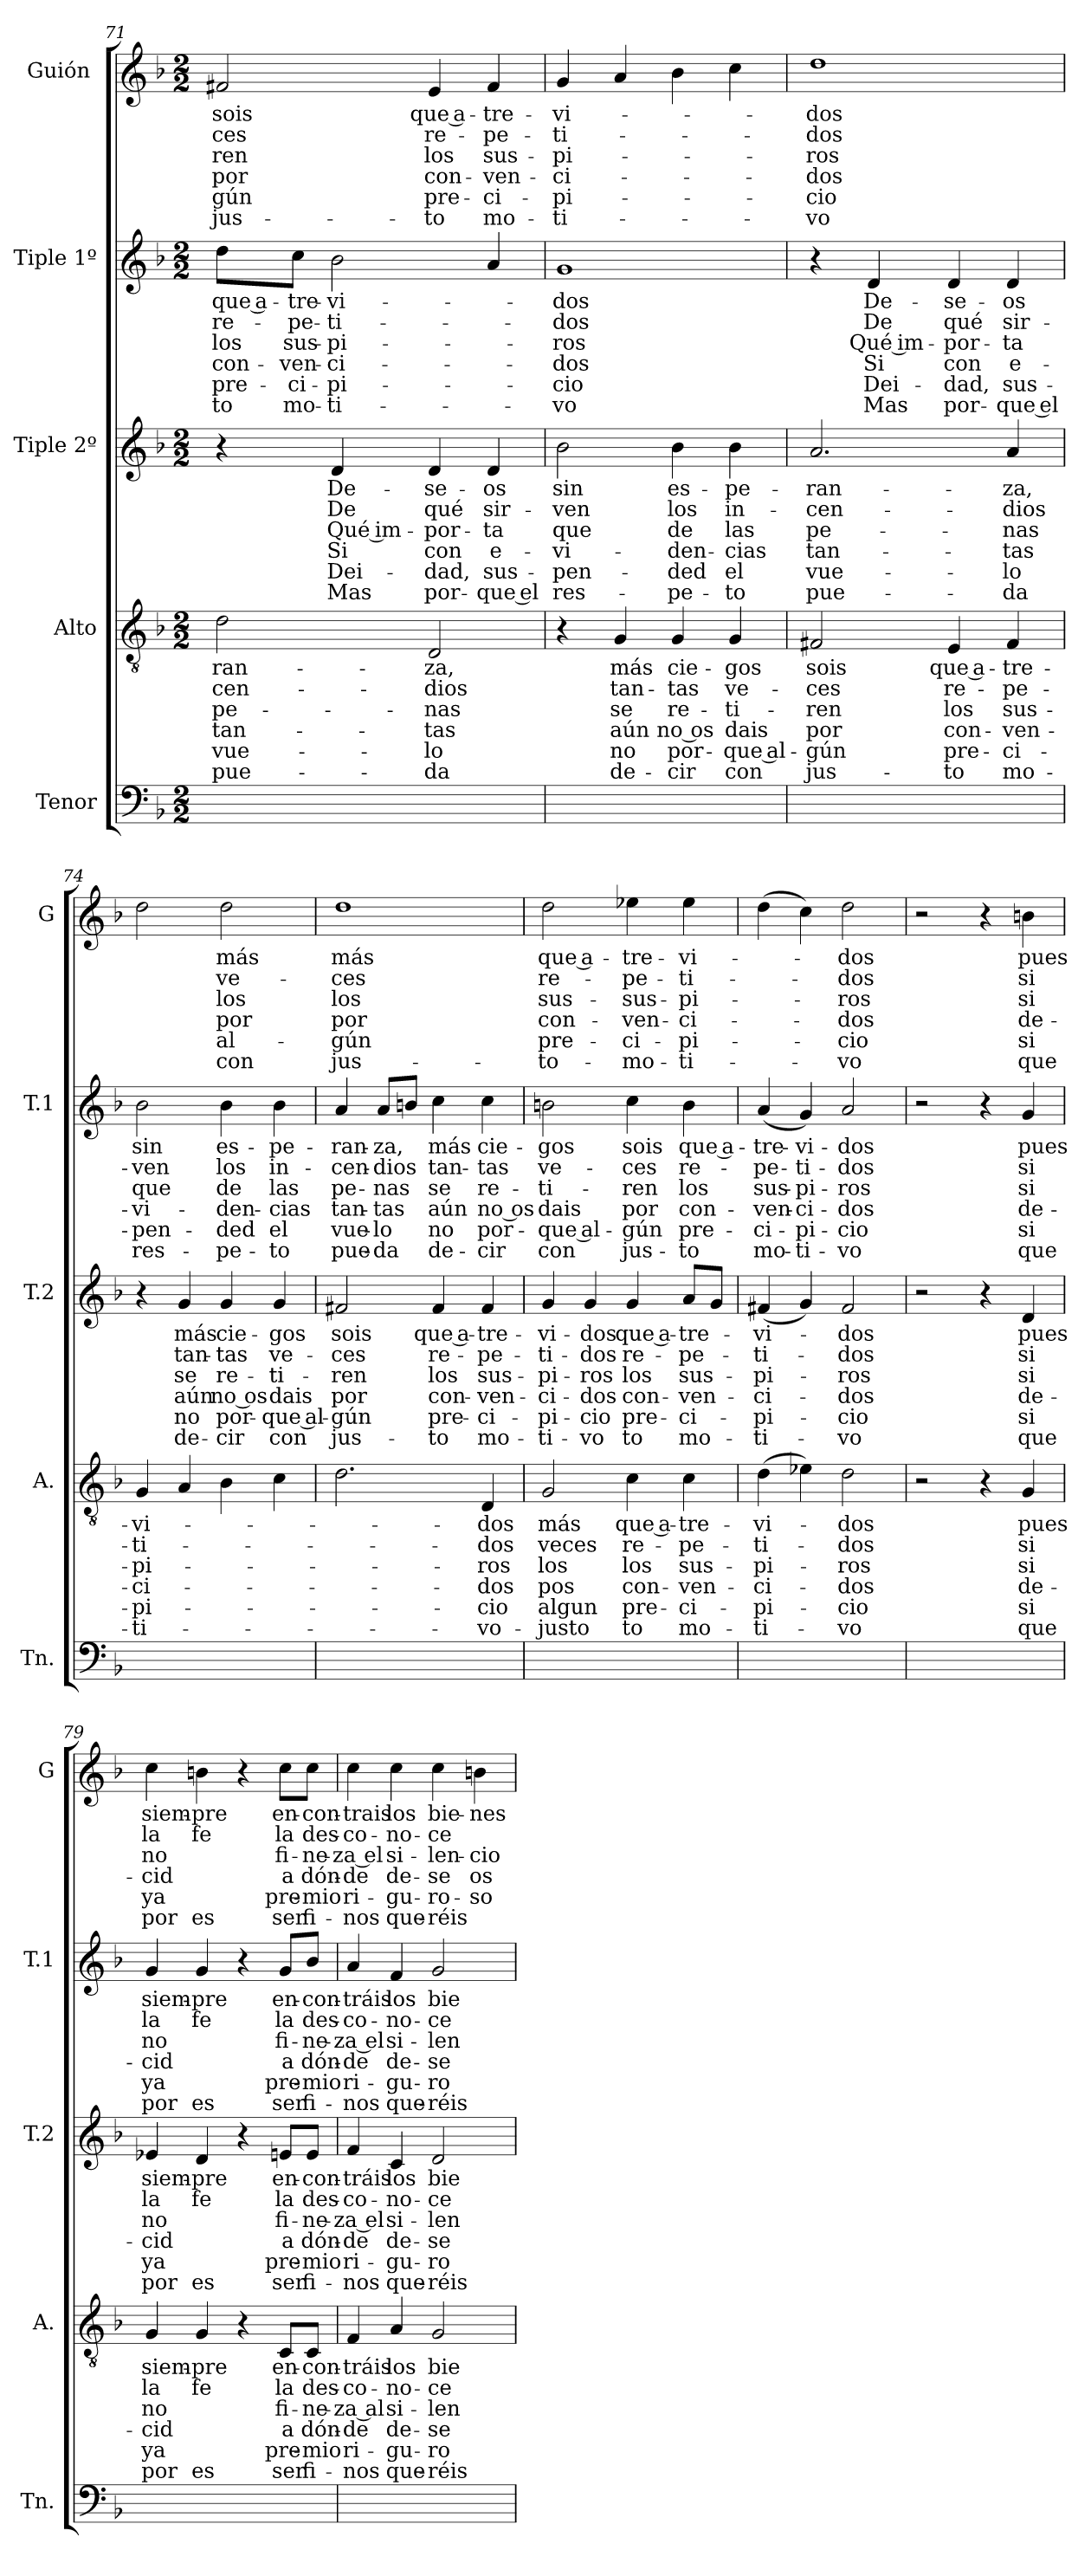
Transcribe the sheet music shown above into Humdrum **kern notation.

**kern	**kern	**text	**text	**text	**text	**text	**text	**kern	**text	**text	**text	**text	**text	**text	**kern	**text	**text	**text	**text	**text	**text	**kern	**text	**text	**text	**text	**text	**text
*part5	*part4	*part4	*part4	*part4	*part4	*part4	*part4	*part3	*part3	*part3	*part3	*part3	*part3	*part3	*part2	*part2	*part2	*part2	*part2	*part2	*part2	*part1	*part1	*part1	*part1	*part1	*part1	*part1
*staff5	*staff4	*staff4	*staff4	*staff4	*staff4	*staff4	*staff4	*staff3	*staff3	*staff3	*staff3	*staff3	*staff3	*staff3	*staff2	*staff2	*staff2	*staff2	*staff2	*staff2	*staff2	*staff1	*staff1	*staff1	*staff1	*staff1	*staff1	*staff1
*I"Tenor	*I"Alto	*	*	*	*	*	*	*I"Tiple 2º	*	*	*	*	*	*	*I"Tiple 1º	*	*	*	*	*	*	*I"Guión 	*	*	*	*	*	*
*I'Tn.	*I'A.	*	*	*	*	*	*	*I'T.2	*	*	*	*	*	*	*I'T.1	*	*	*	*	*	*	*I'G	*	*	*	*	*	*
*clefF4	*clefGv2	*	*	*	*	*	*	*clefG2	*	*	*	*	*	*	*clefG2	*	*	*	*	*	*	*clefG2	*	*	*	*	*	*
*k[b-]	*k[b-]	*	*	*	*	*	*	*k[b-]	*	*	*	*	*	*	*k[b-]	*	*	*	*	*	*	*k[b-]	*	*	*	*	*	*
*M2/2	*M2/2	*	*	*	*	*	*	*M2/2	*	*	*	*	*	*	*M2/2	*	*	*	*	*	*	*M2/2	*	*	*	*	*	*
=71	=71	=71	=71	=71	=71	=71	=71	=71	=71	=71	=71	=71	=71	=71	=71	=71	=71	=71	=71	=71	=71	=71	=71	=71	=71	=71	=71	=71
1ryy	2d	-ran-	-cen-	pe-	tan-	vue-	pue-	4r	.	.	.	.	.	.	8dd\L	que a-	re-	-los	con-	pre-	-to	2f#X	sois	-ces	-ren	por	-gún	jus-
.	.	.	.	.	.	.	.	.	.	.	.	.	.	.	8cc\J	-tre-	-pe-	sus-	-ven-	-ci-	mo-	.	.	.	.	.	.	.
.	.	.	.	.	.	.	.	4d	De-	De	Qué im-	Si	Dei-	Mas	2b-	-vi-	-ti-	-pi-	-ci-	-pi-	-ti-	.	.	.	.	.	.	.
.	2D	-za,	-dios	-nas	-tas	-lo	-da	4d	-se-	qué	-por-	con	-dad,	por-	.	.	.	.	.	.	.	4e	que a-	re-	los	con-	pre-	-to
.	.	.	.	.	.	.	.	4d	-os	sir-	-ta	e-	sus-	-que el	4a	.	.	.	.	.	.	4f#	-tre-	-pe-	sus-	-ven-	-ci-	mo-
=72	=72	=72	=72	=72	=72	=72	=72	=72	=72	=72	=72	=72	=72	=72	=72	=72	=72	=72	=72	=72	=72	=72	=72	=72	=72	=72	=72	=72
1ryy	4r	.	.	.	.	.	.	2b-	sin	-ven	que	-vi-	-pen-	res-	1g	-dos	-dos	-ros	-dos	-cio	-vo	4g	-vi-	-ti-	-pi-	-ci-	-pi-	-ti-
.	4G	más	tan-	se	aún	no	de-	.	.	.	.	.	.	.	.	.	.	.	.	.	.	4a	.	.	.	.	.	.
.	4G	cie-	-tas	re-	no os	por-	-cir	4b-	es-	los	de	-den-	-ded	-pe-	.	.	.	.	.	.	.	4b-	.	.	.	.	.	.
.	4G	-gos	ve-	-ti-	dais	que al-	con	4b-	-pe-	in-	las	-cias	el	-to	.	.	.	.	.	.	.	4cc	.	.	.	.	.	.
=73	=73	=73	=73	=73	=73	=73	=73	=73	=73	=73	=73	=73	=73	=73	=73	=73	=73	=73	=73	=73	=73	=73	=73	=73	=73	=73	=73	=73
1ryy	2F#X	sois	-ces	-ren	por	-gún	jus-	2.a	-ran-	-cen-	pe-	tan-	vue-	pue-	4r	.	.	.	.	.	.	1dd	-dos	-dos	-ros	-dos	-cio	-vo
.	.	.	.	.	.	.	.	.	.	.	.	.	.	.	4d	De-	De	Qué im-	Si	Dei-	Mas	.	.	.	.	.	.	.
.	4E	que a-	re-	los	con-	pre-	-to	.	.	.	.	.	.	.	4d	-se-	qué	-por-	con	-dad,	por-	.	.	.	.	.	.	.
.	4F#	-tre-	-pe-	sus-	-ven-	-ci-	mo-	4a	-za,	-dios	-nas	-tas	-lo	-da	4d	-os	sir-	-ta	e-	sus-	-que el	.	.	.	.	.	.	.
=74	=74	=74	=74	=74	=74	=74	=74	=74	=74	=74	=74	=74	=74	=74	=74	=74	=74	=74	=74	=74	=74	=74	=74	=74	=74	=74	=74	=74
1ryy	4G	-vi-	-ti-	-pi-	-ci-	-pi-	-ti-	4r	.	.	.	.	.	.	2b-	sin	-ven	que	-vi-	-pen-	res-	2dd	.	.	.	.	.	.
.	4A	.	.	.	.	.	.	4g	más	tan-	se	aún	no	de-	.	.	.	.	.	.	.	.	.	.	.	.	.	.
.	4B-	.	.	.	.	.	.	4g	cie-	-tas	re-	no os	por-	-cir	4b-	es-	los	de	-den-	-ded	-pe-	2dd	más	ve-	los	por	al-	con
.	4c	.	.	.	.	.	.	4g	-gos	ve-	-ti-	dais	que al-	con	4b-	-pe-	in-	las	-cias	el	-to	.	.	.	.	.	.	.
=75	=75	=75	=75	=75	=75	=75	=75	=75	=75	=75	=75	=75	=75	=75	=75	=75	=75	=75	=75	=75	=75	=75	=75	=75	=75	=75	=75	=75
1ryy	2.d	.	.	.	.	.	.	2f#X	sois	-ces	-ren	por	-gún	jus-	4a	-ran-	-cen-	pe-	tan-	vue-	pue-	1dd	más	-ces	los	por	-gún	jus-
.	.	.	.	.	.	.	.	.	.	.	.	.	.	.	8a/L	-za,	-dios	-nas	-tas	-lo	-da	.	.	.	.	.	.	.
.	.	.	.	.	.	.	.	.	.	.	.	.	.	.	8bn/J	.	.	.	.	.	.	.	.	.	.	.	.	.
.	.	.	.	.	.	.	.	4f#	que a-	re-	los	con-	pre-	-to	4cc	más	tan-	se	aún	no	de-	.	.	.	.	.	.	.
.	4D	-dos	-dos	-ros	-dos	-cio	-vo-	4f#	-tre-	-pe-	sus-	-ven-	-ci-	mo-	4cc	cie-	-tas	re-	no os	por-	-cir	.	.	.	.	.	.	.
=76	=76	=76	=76	=76	=76	=76	=76	=76	=76	=76	=76	=76	=76	=76	=76	=76	=76	=76	=76	=76	=76	=76	=76	=76	=76	=76	=76	=76
1ryy	2G	más	veces	los	pos	algun	-justo	4g	-vi-	-ti-	-pi-	-ci-	-pi-	-ti-	2bn	-gos	ve-	-ti-	dais	que al-	con	2dd	que a-	re-	sus-	con-	pre-	-to-
.	.	.	.	.	.	.	.	4g	-dos	-dos	-ros	-dos	-cio	-vo	.	.	.	.	.	.	.	.	.	.	.	.	.	.
.	4c	que a-	re-	los	con-	pre-	-to	4g	que a-	re-	los	con-	pre-	-to	4cc	sois	-ces	-ren	por	-gún	jus-	4ee-X	-tre-	-pe-	-sus-	-ven-	-ci-	-mo-
.	4c	-tre-	-pe-	sus-	-ven-	-ci-	mo-	8a/L	-tre-	-pe-	sus-	-ven-	-ci-	mo-	4b	que a-	re-	los	con-	pre-	-to	4ee-	-vi-	-ti-	-pi-	-ci-	-pi-	ti-
.	.	.	.	.	.	.	.	8g/J	.	.	.	.	.	.	.	.	.	.	.	.	.	.	.	.	.	.	.	.
=77	=77	=77	=77	=77	=77	=77	=77	=77	=77	=77	=77	=77	=77	=77	=77	=77	=77	=77	=77	=77	=77	=77	=77	=77	=77	=77	=77	=77
1ryy	(>4d	-vi-	-ti-	-pi-	-ci-	-pi-	-ti-	(4f#X	-vi-	-ti-	-pi-	-ci-	-pi-	-ti-	(<4a	-tre-	-pe-	sus-	-ven-	-ci-	mo-	(>4dd	.	.	.	.	.	.
.	4e-X)	.	.	.	.	.	.	4g)	.	.	.	.	.	.	4g)	-vi-	-ti-	-pi-	-ci-	-pi-	-ti-	4cc)	.	.	.	.	.	.
.	2d	-dos	-dos	-ros	-dos	-cio	-vo	2f#	-dos	-dos	-ros	-dos	-cio	-vo	2a	-dos	-dos	-ros	-dos	-cio	-vo	2dd	-dos	-dos	-ros	-dos	-cio	-vo
=78	=78	=78	=78	=78	=78	=78	=78	=78	=78	=78	=78	=78	=78	=78	=78	=78	=78	=78	=78	=78	=78	=78	=78	=78	=78	=78	=78	=78
1ryy	2r	.	.	.	.	.	.	2r	.	.	.	.	.	.	2r	.	.	.	.	.	.	2r	.	.	.	.	.	.
.	4r	.	.	.	.	.	.	4r	.	.	.	.	.	.	4r	.	.	.	.	.	.	4r	.	.	.	.	.	.
.	4G	pues	si	si	de-	si	que	4d	pues	si	si	de-	si	que	4g	pues	si	si	de-	si	que	4bn	pues	si	si	de-	si	que
=79	=79	=79	=79	=79	=79	=79	=79	=79	=79	=79	=79	=79	=79	=79	=79	=79	=79	=79	=79	=79	=79	=79	=79	=79	=79	=79	=79	=79
1ryy	4G	siem-	la	no	-cid	ya	por	4e-X	siem-	la	no	-cid	ya	por	4g	siem-	la	no	-cid	ya	por	4cc	siem-	la	no	-cid	ya	por
.	4G	-pre	fe	.	.	.	es	4d	-pre	fe	.	.	.	es	4g	-pre	fe	.	.	.	es	4bn	-pre	fe	.	.	.	es
.	4r	.	.	.	.	.	.	4r	.	.	.	.	.	.	4r	.	.	.	.	.	.	4r	.	.	.	.	.	.
.	8C/L	en-	la	fi-	a	pre-	ser	8en/L	en-	la	fi-	a	pre-	ser	8g/L	en-	la	fi-	a	pre-	ser	8cc\L	en-	la	fi-	a	pre-	ser
.	8C/J	-con-	des-	-ne-	dón-	-mio	fi-	8e/J	-con-	des-	-ne-	dón-	-mio	fi-	8b-/J	-con-	des-	-ne-	dón-	-mio	fi-	8cc\J	-con-	des-	-ne-	dón-	-mio	fi-
=80	=80	=80	=80	=80	=80	=80	=80	=80	=80	=80	=80	=80	=80	=80	=80	=80	=80	=80	=80	=80	=80	=80	=80	=80	=80	=80	=80	=80
1ryy	4F	-tráis	-co-	-za al	-de	ri-	-nos	4f	-tráis	-co-	-za el	-de	ri-	-nos	4a	-tráis	-co-	-za el	-de	ri-	-nos	4cc	-trais	-co-	-za el	-de	ri-	-nos
.	4A	los	-no-	si-	de-	-gu-	que-	4c	los	-no-	si-	de-	-gu-	que-	4f	los	-no-	si-	de-	-gu-	que-	4cc	los	-no-	si-	de-	-gu-	que-
.	2G	bie-	-ce	-len-	-se-	-ro-	-réis	2d	bie-	-ce	-len-	-se	-ro-	-réis	2g	bie-	-ce	-len-	-se-	-ro-	-réis	4cc	bie-	-ce	-len-	-se	-ro-	-réis
.	.	.	.	.	.	.	.	.	.	.	.	.	.	.	.	.	.	.	.	.	.	4bn	-nes	.	-cio	-os	-so	.
=	=	=	=	=	=	=	=	=	=	=	=	=	=	=	=	=	=	=	=	=	=	=	=	=	=	=	=	=
*-	*-	*-	*-	*-	*-	*-	*-	*-	*-	*-	*-	*-	*-	*-	*-	*-	*-	*-	*-	*-	*-	*-	*-	*-	*-	*-	*-	*-
